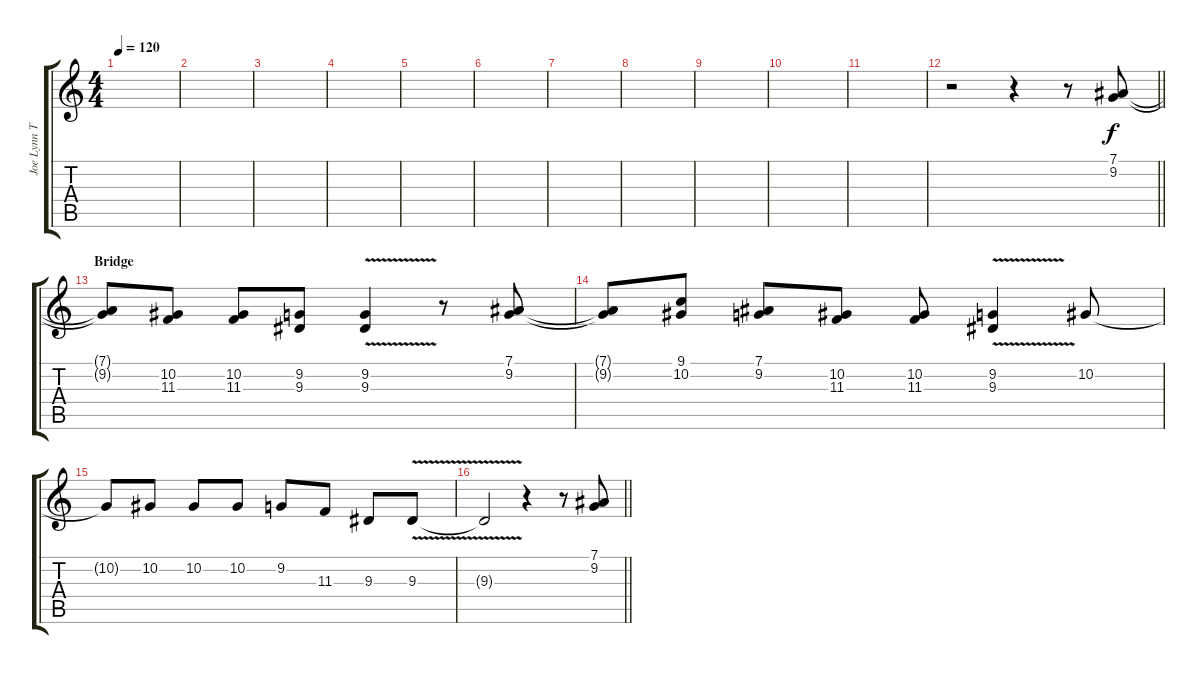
\track ("Joe Lynn Turner" "Joe Lynn T") {instrument lead2sawtooth}
\staff {score tabs}
\tuning (Eb4 Bb3 Gb3 Db3 Ab2 Eb2) {hide}
\ts (4 4)
\tempo 120
\clef g2
\ks c
|
|
|
|
|
|
|
|
|
|
|
\barLineRight lightlight
r.2 r.4 r.8 (7.1 9.2).8 |
\section ("" "Bridge")
(7.1{t} 9.2{t}).8 (10.2 11.3).8 (10.2 11.3).8 (9.2 9.3).8 (9.2 9.3{v}).4 r.8 (7.1 9.2).8 |
(7.1{t} 9.2{t}).8 (9.1 10.2).8 (7.1 9.2).8 (10.2 11.3).8 (10.2 11.3).8 (9.2{v} 9.3{v}).4 10.2.8 |
10.2{t}.8 10.2.8 10.2.8 10.2.8 9.2.8 11.3.8 9.3.8 9.3{v}.8 |
\barLineRight lightlight
9.3{t}.2 r.4 r.8 (7.1 9.2).8
